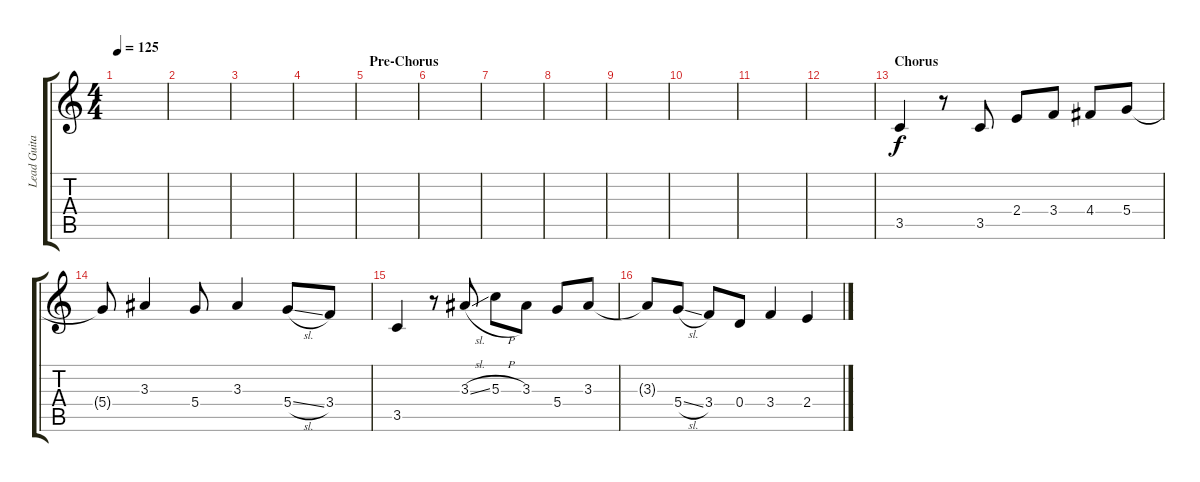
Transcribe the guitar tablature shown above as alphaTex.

\track ("Lead Guitar" "Lead Guita") {instrument electricguitarclean}
\staff {score tabs}
\tuning (E4 B3 G3 D3 A2 E2) {hide}
\ts (4 4)
\tempo 125
\clef g2
\ks c
|
|
|
|
\section ("" "Pre-Chorus")
|
|
|
|
|
|
|
|
\section ("" "Chorus")
3.5.4 r.8 3.5.8 2.4.8 3.4.8 4.4.8 5.4.8 |
5.4{t}.8 3.3.4 5.4.8 3.3.4 5.4{sl}.8 3.4.8 |
3.5.4 r.8 3.3{sl}.8 5.3{h}.8 3.3.8 5.4.8 3.3.8 |
3.3{t}.8 5.4{sl}.8 3.4.8 0.4.8 3.4.4 2.4.4
